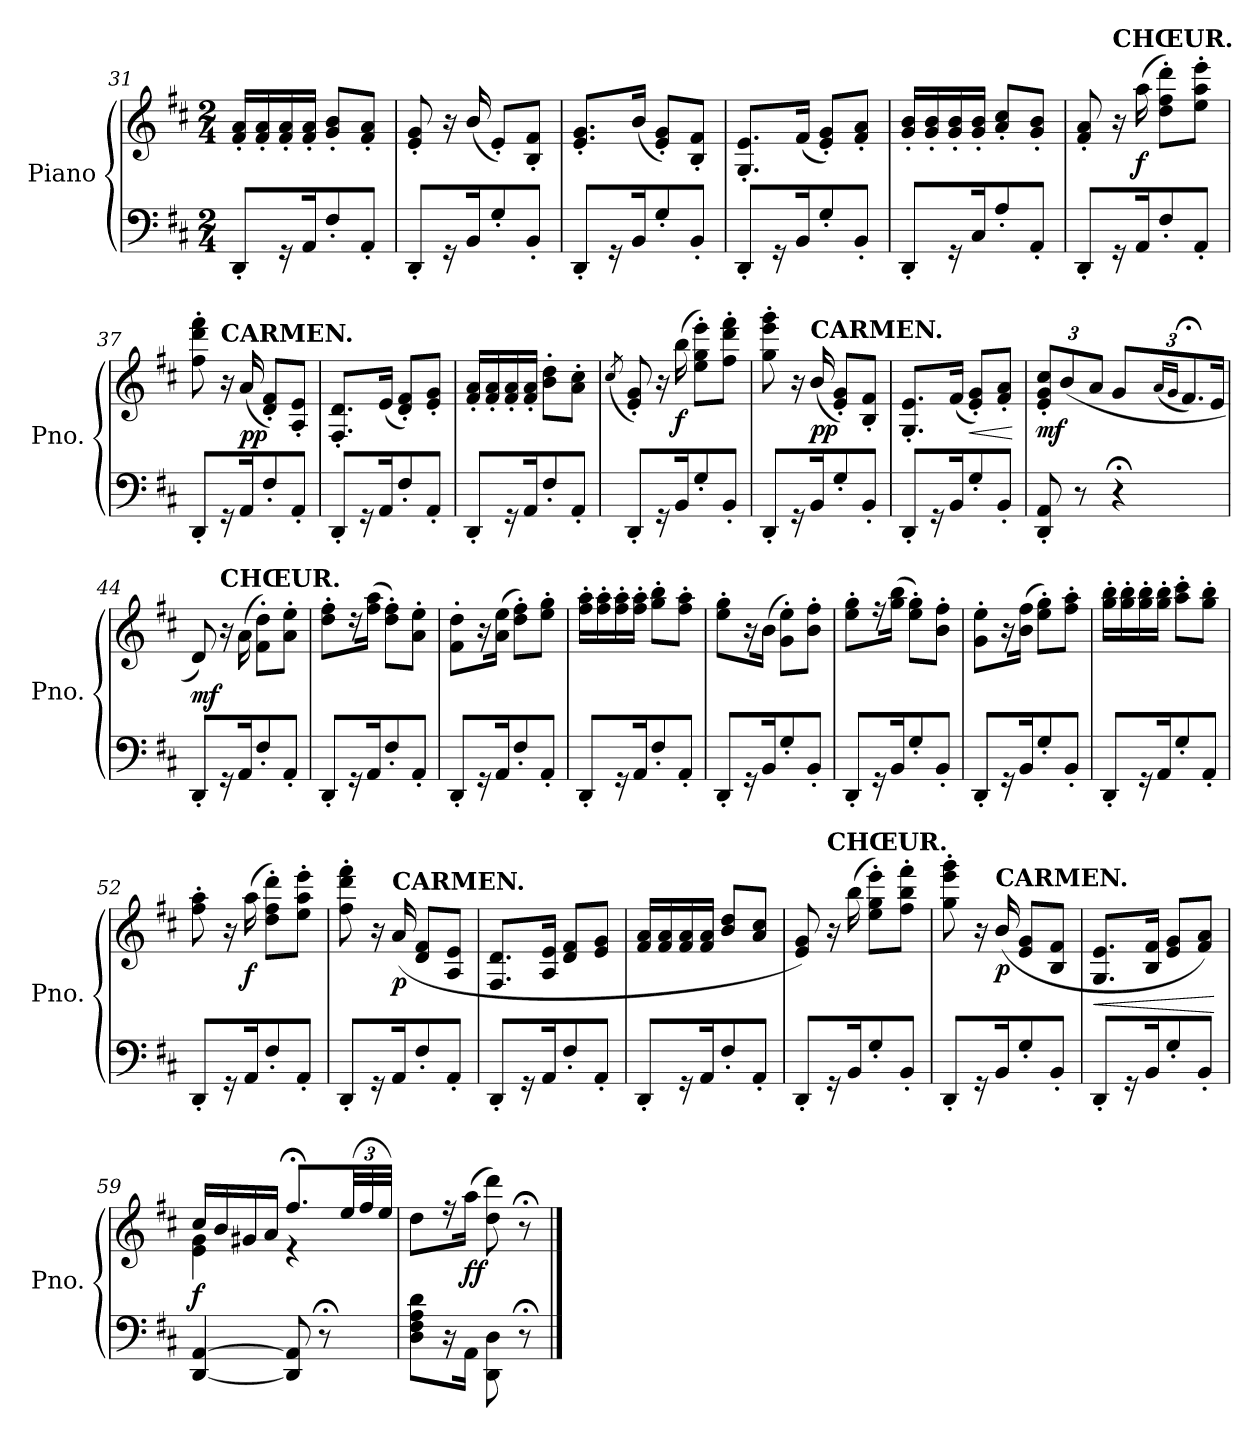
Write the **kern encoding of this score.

**kern	**kern	**dynam
*part1	*part1	*part1
*staff2	*staff1	*staff1/2
*I"Piano	*	*
*I'Pno.	*	*
*clefF4	*clefG2	*
*k[f#c#]	*k[f#c#]	*
*D:	*D:	*
*M2/4	*M2/4	*
=31	=31	=31
8DD'/L	16f#/' 16a/'LL	.
.	16f#/' 16a/'	.
16r	16f#/' 16a/'	.
16AA/K	16f#/' 16a/'JJ	.
8F#'/	8g/' 8b/'L	.
8AA'/J	8f#/' 8a/'J	.
=32	=32	=32
8DD'/L	8e/' 8g/'	.
16r	16r	.
16BB/K	(16b/	.
8G'/	8e'/L)	.
8BB'/J	8B/' 8f#/'J	.
=33	=33	=33
8DD'/L	8.e/' 8.g/'L	.
16r	.	.
16BB/K	(16b/Jk	.
8G'/	8e/' 8g/'L)	.
8BB'/J	8B/' 8f#/'J	.
=34	=34	=34
8DD'/L	8.G/' 8.e/'L	.
16r	.	.
16BB/K	(16f#/Jk	.
8G'/	8e/' 8g/'L)	.
8BB'/J	8f#/' 8a/'J	.
!!LO:LB:g=z
=35	=35	=35
8DD'/L	16g/' 16b/'LL	.
.	16g/' 16b/'	.
16r	16g/' 16b/'	.
16C#/K	16g/' 16b/'JJ	.
8A'/	8a/' 8cc#/'L	.
8AA'/J	8g/' 8b/'J	.
=36	=36	=36
8DD'/L	8f#/' 8a/'	.
!	!LO:TX:a:B:t=CHŒUR.	!
16r	16r	.
!	!	!LO:DY:b
16AA/K	(>16aa\	f
8F#'/	8dd\' 8ff#\' 8ddd\'L)	.
8AA'/J	8ee\' 8aa\' 8eee\'J	.
=37	=37	=37
8DD'/L	8ff#\' 8ddd\' 8fff#\'	.
!	!LO:TX:a:B:t=CARMEN.	!
16r	16r	.
!	!	!LO:DY:b
16AA/K	(16a/	pp
8F#'/	8d/' 8f#/'L)	.
8AA'/J	8A/' 8e/'J	.
=38	=38	=38
8DD'/L	8.F#/' 8.d/'L	.
16r	.	.
16AA/K	(16e/Jk	.
8F#'/	8d/' 8f#/'L)	.
8AA'/J	8e/' 8g/'J	.
=39	=39	=39
8DD'/L	16f#/' 16a/'LL	.
.	16f#/' 16a/'	.
16r	16f#/' 16a/'	.
16AA/K	16f#/' 16a/'JJ	.
8F#'/	8b\' 8dd\'L	.
8AA'/J	8a\' 8cc#\'J	.
!!LO:LB:g=z
=40	=40	=40
.	(8qcc#/	.
8DD'/L	8e/' 8g/')	.
16r	16r	.
!	!	!LO:DY:b
16BB/K	(>16bb\	f
8G'/	8ee\' 8gg\' 8eee\'L)	.
8BB'/J	8ff#\' 8ddd\' 8fff#\'J	.
=41	=41	=41
8DD'/L	8gg\' 8eee\' 8ggg\'	.
16r	16r	.
!	!LO:TX:a:B:t=CARMEN.	!
!	!	!LO:DY:b
16BB/K	(16b/	pp
8G'/	8e/' 8g/'L)	.
8BB'/J	8B/' 8f#/'J	.
=42	=42	=42
8DD'/L	8.G/' 8.e/'L	.
16r	.	.
16BB/K	(16f#/Jk	.
!	!	!LO:HP:b
8G'/	8e/' 8g/'L)	<
8BB'/J	8f#/' 8a/'J	.
.	.	[
=43	=43	=43
*	*Xbrackettup	*
!	!	!LO:DY:b
8DD/' 8AA/'	12e/' 12g/' 12cc#/'L	mf
.	(12b/	.
8r	.	.
.	12a/J	.
4r;<	12g/L	.
.	(16qa/LL	.
.	16qg/JJ	.
.	12.f#;</)	.
.	24e/Jk	.
=44	=44	=44
!	!	!LO:DY:b
8DD'/L	8d/)	mf
!	!LO:TX:a:B:t=CHŒUR.	!
16r	16r	.
16AA/K	(>16a\	.
8F#'/	8f#\' 8dd\'L)	.
8AA'/J	8a\' 8ee\'J	.
!!LO:LB:g=z
=45	=45	=45
8DD'/L	8dd\' 8ff#\'L	.
16r	16rdd	.
16AA/K	(>16ff#\ 16aa\Jk	.
8F#'/	8dd\' 8ff#\'L)	.
8AA'/J	8a\' 8ee\'J	.
=46	=46	=46
8DD'/L	8f#\' 8dd\'L	.
16r	16r	.
16AA/K	(>16a\ 16ee\Jk	.
8F#'/	8dd\' 8ff#\'L)	.
8AA'/J	8ee\' 8gg\'J	.
=47	=47	=47
8DD'/L	16ff#\' 16aa\'LL	.
.	16ff#\' 16aa\'	.
16r	16ff#\' 16aa\'	.
16AA/K	16ff#\' 16aa\'JJ	.
8F#'/	8gg\' 8bb\'L	.
8AA'/J	8ff#\' 8aa\'J	.
=48	=48	=48
8DD'/L	8ee\' 8gg\'L	.
16r	16r	.
16BB/K	(>16b\Jk	.
8G'/	8g\' 8ee\'L)	.
8BB'/J	8b\' 8ff#\'J	.
=49	=49	=49
8DD'/L	8ee\' 8gg\'L	.
16r	16rff	.
16BB/K	(>16gg\ 16bb\Jk	.
8G'/	8ee\' 8gg\'L)	.
8BB'/J	8b\' 8ff#\'J	.
!!LO:LB:g=z
=50	=50	=50
8DD'/L	8g\' 8ee\'L	.
16r	16r	.
16BB/K	(>16b\ 16ff#\Jk	.
8G'/	8ee\' 8gg\'L)	.
8BB'/J	8ff#\' 8aa\'J	.
=51	=51	=51
8DD'/L	16gg\' 16bb\'LL	.
.	16gg\' 16bb\'	.
16r	16gg\' 16bb\'	.
16AA/K	16gg\' 16bb\'JJ	.
8G'/	8aa\' 8ccc#\'L	.
8AA'/J	8gg\' 8bb\'J	.
=52	=52	=52
8DD'/L	8ff#\' 8aa\'	.
16r	16r	.
!	!	!LO:DY:b
16AA/K	(>16aa\	f
8F#'/	8dd\' 8ff#\' 8ddd\'L)	.
8AA'/J	8ee\' 8aa\' 8eee\'J	.
=53	=53	=53
8DD'/L	8ff#\' 8ddd\' 8fff#\'	.
16r	16r	.
!	!LO:TX:a:B:t=CARMEN.	!
!	!	!LO:DY:b
16AA/K	(16a/	p
8F#'/	8d/ 8f#/L	.
8AA'/J	8A/ 8e/J	.
=54	=54	=54
8DD'/L	8.F#/ 8.d/L	.
16r	.	.
16AA/K	16A/ 16e/Jk	.
8F#'/	8d/ 8f#/L	.
8AA'/J	8e/ 8g/J	.
!!LO:LB:g=z
=55	=55	=55
8DD'/L	16f#/ 16a/LL	.
.	16f#/ 16a/	.
16r	16f#/ 16a/	.
16AA/K	16f#/ 16a/JJ	.
8F#'/	8b/ 8dd/L	.
8AA'/J	8a/ 8cc#/J	.
=56	=56	=56
8DD'/L	8e/ 8g/)	.
!	!LO:TX:a:B:t=CHŒUR.	!
16r	16r	.
16BB/K	(>16bb\	.
8G'/	8ee\' 8gg\' 8eee\'L)	.
8BB'/J	8ff#\' 8bb\' 8fff#\'J	.
=57	=57	=57
8DD'/L	8gg\' 8eee\' 8ggg\'	.
16r	16r	.
!	!LO:TX:a:B:t=CARMEN.	!
!	!	!LO:DY:b
16BB/K	(16b/	p
8G'/	8e/ 8g/L	.
8BB'/J	8B/ 8f#/J	.
=58	=58	=58
!	!	!LO:HP:b
8DD'/L	8.G/ 8.e/L	<
16r	.	.
16BB/K	16B/ 16f#/Jk	.
8G'/	8e/ 8g/L	.
8BB'/J	8f#/ 8a/J)	.
.	.	[
=59	=59	=59
*	*^	*
!	!	!	!LO:DY:b
[4DD/ [4AA/	16cc#/LL	4e\ 4g\	f
.	16b/	.	.
.	16g#X/	.	.
.	16a/JJ	.	.
8DD/] 8AA/]	8.ff#;</L	4re	.
8r;<	.	.	.
.	(48ee/LL	.	.
.	48ff#/	.	.
.	48ee/JJJ)	.	.
*	*v	*v	*
=60	=60	=60
8D\ 8F#\ 8A\ 8d\L	8dd\L	.
16r	16rff	.
!	!	!LO:DY:b
16AA\Jk	(>16aa\Jk	ff
8DD\ 8D\	8dd\ 8ddd\)	.
8r;<	8r;<	.
==	==	==
*-	*-	*-
